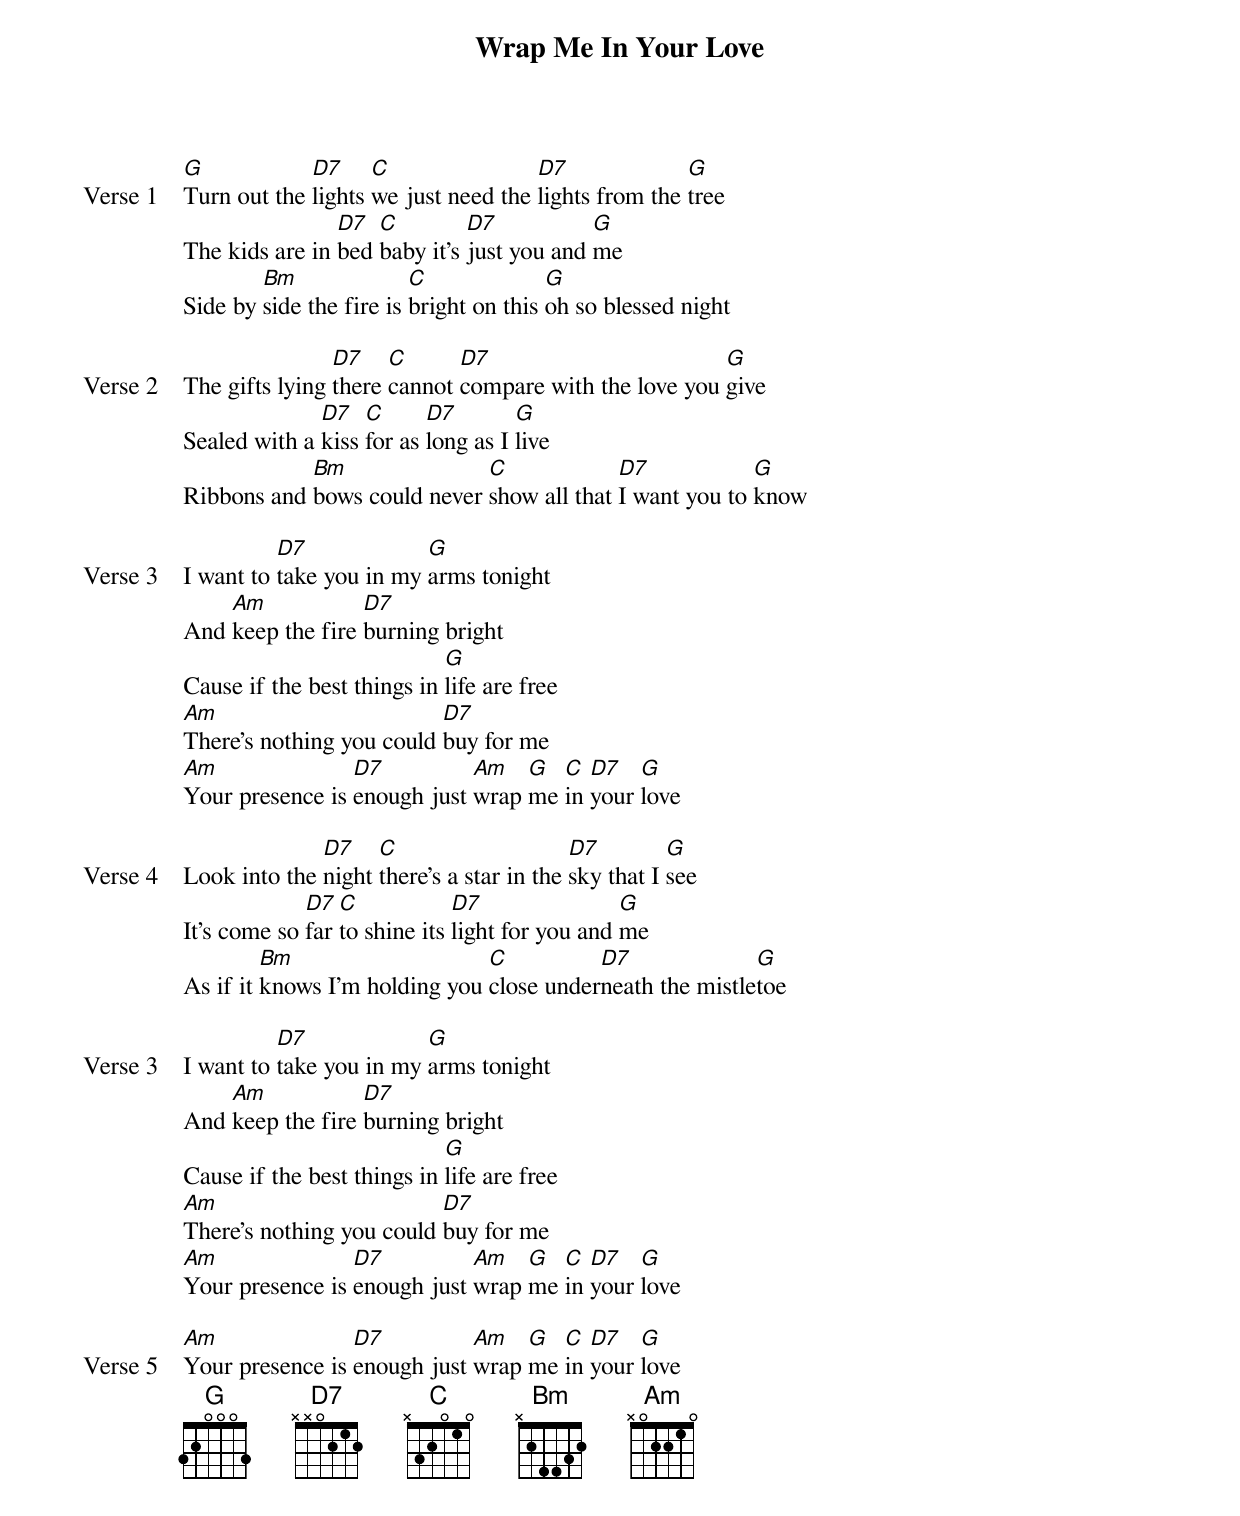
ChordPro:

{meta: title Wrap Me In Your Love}
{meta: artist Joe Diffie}
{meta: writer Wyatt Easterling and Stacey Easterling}

{start_of_verse: Verse 1}
[G]Turn out the [D7]lights [C]we just need the [D7]lights from the [G]tree
The kids are in [D7]bed [C]baby it's [D7]just you and [G]me
Side by [Bm]side the fire is [C]bright on this [G]oh so blessed night
{end_of_verse}

{start_of_verse: Verse 2}
The gifts lying [D7]there [C]cannot [D7]compare with the love you [G]give
Sealed with a [D7]kiss [C]for as [D7]long as I [G]live
Ribbons and [Bm]bows could never [C]show all that [D7]I want you to [G]know
{end_of_verse}

{start_of_verse: Verse 3}
I want to [D7]take you in my [G]arms tonight
And [Am]keep the fire [D7]burning bright
Cause if the best things in [G]life are free
[Am]There's nothing you could [D7]buy for me
[Am]Your presence is [D7]enough just [Am]wrap [G]me [C]in [D7]your [G]love
{end_of_verse}

{start_of_verse: Verse 4}
Look into the [D7]night [C]there's a star in the [D7]sky that I [G]see
It's come so [D7]far [C]to shine its [D7]light for you and [G]me
As if it [Bm]knows I'm holding you [C]close under[D7]neath the mistle[G]toe
{end_of_verse}

{start_of_verse: Verse 3}
I want to [D7]take you in my [G]arms tonight
And [Am]keep the fire [D7]burning bright
Cause if the best things in [G]life are free
[Am]There's nothing you could [D7]buy for me
[Am]Your presence is [D7]enough just [Am]wrap [G]me [C]in [D7]your [G]love
{end_of_verse}

{start_of_verse: Verse 5}
[Am]Your presence is [D7]enough just [Am]wrap [G]me [C]in [D7]your [G]love
{end_of_verse}
